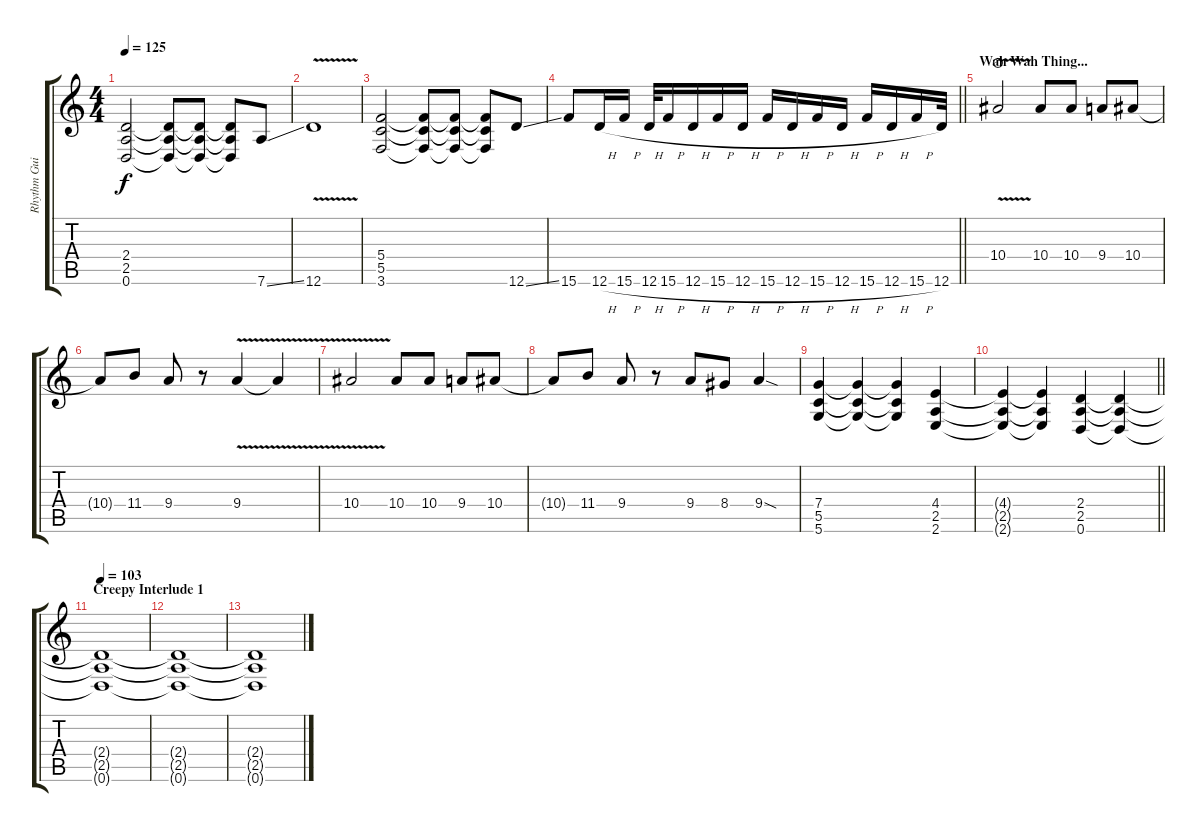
\track ("Rhythm Guitar" "Rhythm Gui") {instrument distortionguitar}
\staff {score tabs}
\tuning (D4 A3 F3 C3 G2 D2) {hide}
\ts (4 4)
\tempo 125
\clef g2
\ks c
(2.4 2.5 0.6).2{dy f} (2.4{t} 2.5{t} 0.6{t}).8 (2.4{t} 2.5{t} 0.6{t}).8 (2.4{t} 2.5{t} 0.6{t}).8 7.6{ss}.8 |
12.6{v}.1 |
(5.4 5.5 3.6).2 (5.4{t} 5.5{t} 3.6{t}).8 (5.4{t} 5.5{t} 3.6{t}).8 (5.4{t} 5.5{t} 3.6{t}).8 12.6{ss}.8 |
\barLineRight lightlight
15.6.8 12.6{h}.16 15.6{h}.16 12.6{h}.32 15.6{h}.16 12.6{h}.16 15.6{h}.16 12.6{h}.16 15.6{h}.16 12.6{h}.16 15.6{h}.16 12.6{h}.16 15.6{h}.16 12.6{h}.16 15.6{h}.16 12.6.32 |
\section ("" "Wah Wah Thing...")
10.4{v}.2{waho} 10.4.8 10.4.8 9.4.8 10.4.8 |
10.4{t}.8 11.4.8 9.4.8 r.8 9.4{v}.4 9.4{t}.4 |
10.4{v}.2 10.4.8 10.4.8 9.4.8 10.4.8 |
10.4{t}.8 11.4.8 9.4.8 r.8 9.4.8 8.4.8 9.4{sod}.4 |
(7.4 5.5 5.6).4 (7.4{t} 5.5{t} 5.6{t}).4 (7.4{t} 5.5{t} 5.6{t}).4 (4.4 2.5 2.6).4 |
\barLineRight lightlight
(4.4{t} 2.5{t} 2.6{t}).4 (4.4{t} 2.5{t} 2.6{t}).4 (2.4 2.5 0.6).4{volume 0} (2.4{t} 2.5{t} 0.6{t}).4 |
\section ("" "Creepy Interlude 1")
\tempo 103
(2.4{t} 2.5{t} 0.6{t}).1 |
(2.4{t} 2.5{t} 0.6{t}).1 |
(2.4{t} 2.5{t} 0.6{t}).1
